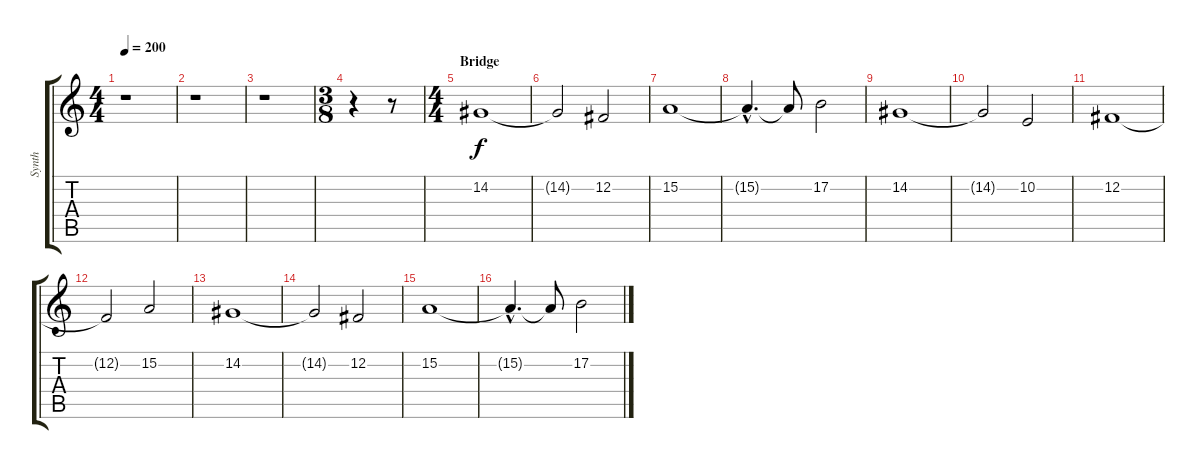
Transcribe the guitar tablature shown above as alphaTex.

\track ("Synth" "Synth") {instrument lead2sawtooth}
\staff {score tabs}
\tuning (B3 Gb3 D3 A2 E2 B1) {hide}
\ts (4 4)
\tempo 200
\clef g2
\ks c
r.1{dy f} |
r.1 |
r.1 |
\ts (3 8)
r.4 r.8 |
\ts (4 4)
\section ("" "Bridge")
14.2.1 |
14.2{t}.2 12.2.2 |
15.2.1 |
15.2{hac t}.4{d} 15.2{t}.8 17.2.2 |
14.2.1 |
14.2{t}.2 10.2.2 |
12.2.1 |
12.2{t}.2 15.2.2 |
14.2.1 |
14.2{t}.2 12.2.2 |
15.2.1 |
15.2{hac t}.4{d} 15.2{t}.8 17.2.2
